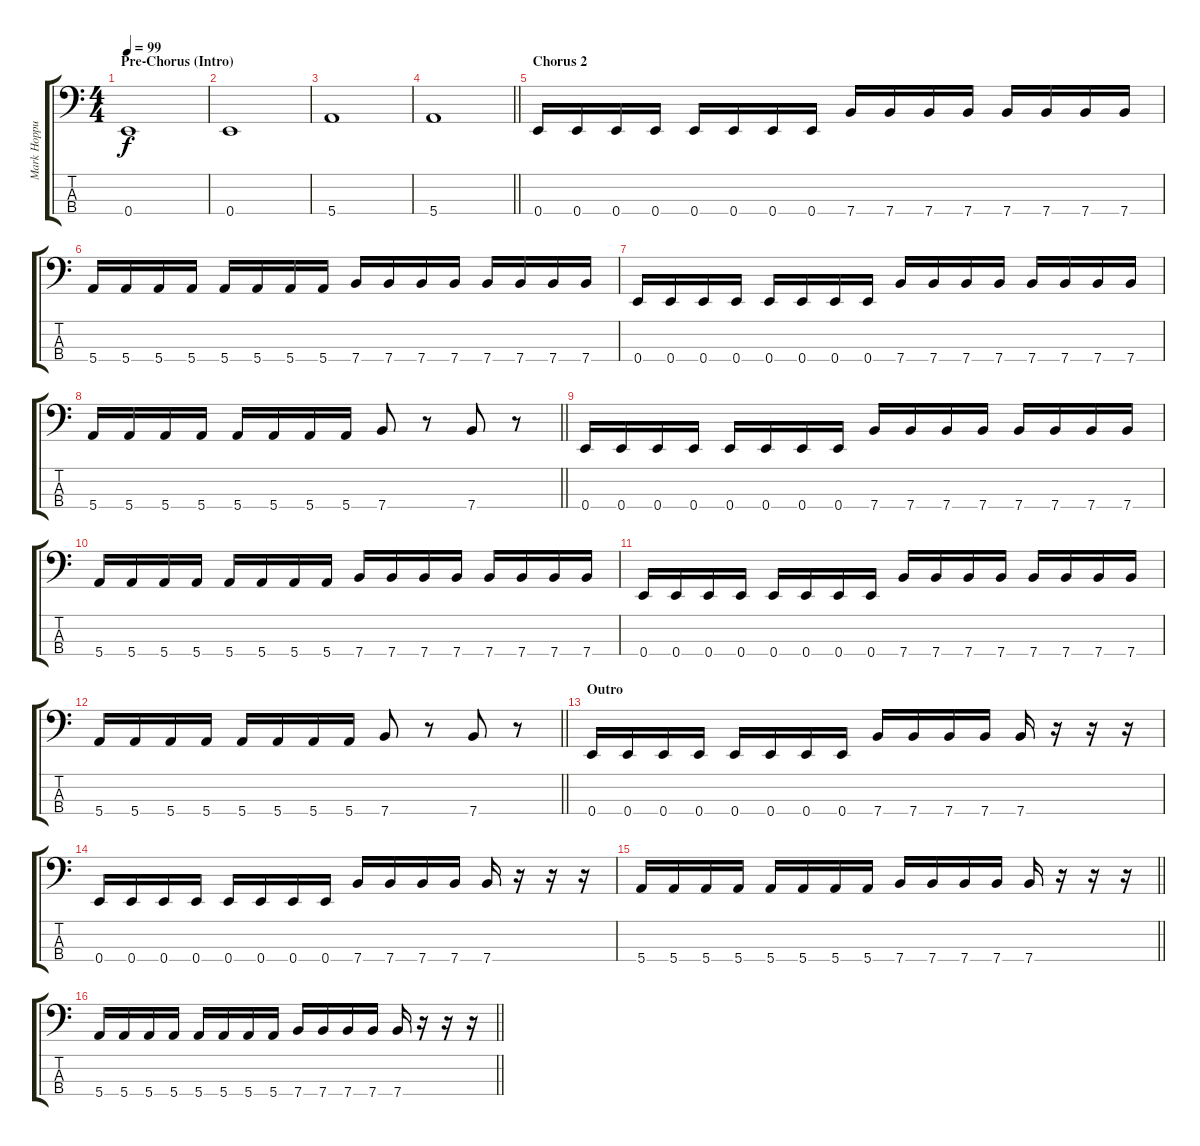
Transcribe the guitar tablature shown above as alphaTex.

\track ("Mark Hoppus" "Mark Hoppu") {instrument electricbasspick}
\staff {score tabs}
\tuning (G2 D2 A1 E1) {hide}
\ts (4 4)
\section ("" "Pre-Chorus (Intro)")
\tempo 99
\clef f4
\ks c
0.4.1{dy f} |
0.4.1 |
5.4.1 |
\barLineRight lightlight
5.4.1 |
\section ("" "Chorus 2")
0.4.16 0.4.16 0.4.16 0.4.16 0.4.16 0.4.16 0.4.16 0.4.16 7.4.16 7.4.16 7.4.16 7.4.16 7.4.16 7.4.16 7.4.16 7.4.16 |
5.4.16 5.4.16 5.4.16 5.4.16 5.4.16 5.4.16 5.4.16 5.4.16 7.4.16 7.4.16 7.4.16 7.4.16 7.4.16 7.4.16 7.4.16 7.4.16 |
0.4.16 0.4.16 0.4.16 0.4.16 0.4.16 0.4.16 0.4.16 0.4.16 7.4.16 7.4.16 7.4.16 7.4.16 7.4.16 7.4.16 7.4.16 7.4.16 |
\barLineRight lightlight
5.4.16 5.4.16 5.4.16 5.4.16 5.4.16 5.4.16 5.4.16 5.4.16 7.4.8 r.8 7.4.8 r.8 |
0.4.16 0.4.16 0.4.16 0.4.16 0.4.16 0.4.16 0.4.16 0.4.16 7.4.16 7.4.16 7.4.16 7.4.16 7.4.16 7.4.16 7.4.16 7.4.16 |
5.4.16 5.4.16 5.4.16 5.4.16 5.4.16 5.4.16 5.4.16 5.4.16 7.4.16 7.4.16 7.4.16 7.4.16 7.4.16 7.4.16 7.4.16 7.4.16 |
0.4.16 0.4.16 0.4.16 0.4.16 0.4.16 0.4.16 0.4.16 0.4.16 7.4.16 7.4.16 7.4.16 7.4.16 7.4.16 7.4.16 7.4.16 7.4.16 |
\barLineRight lightlight
5.4.16 5.4.16 5.4.16 5.4.16 5.4.16 5.4.16 5.4.16 5.4.16 7.4.8 r.8 7.4.8 r.8 |
\section ("" "Outro")
0.4.16 0.4.16 0.4.16 0.4.16 0.4.16 0.4.16 0.4.16 0.4.16 7.4.16 7.4.16 7.4.16 7.4.16 7.4.16 r.16 r.16 r.16 |
0.4.16 0.4.16 0.4.16 0.4.16 0.4.16 0.4.16 0.4.16 0.4.16 7.4.16 7.4.16 7.4.16 7.4.16 7.4.16 r.16 r.16 r.16 |
\barLineRight lightlight
5.4.16 5.4.16 5.4.16 5.4.16 5.4.16 5.4.16 5.4.16 5.4.16 7.4.16 7.4.16 7.4.16 7.4.16 7.4.16 r.16 r.16 r.16 |
\barLineRight lightlight
5.4.16 5.4.16 5.4.16 5.4.16 5.4.16 5.4.16 5.4.16 5.4.16 7.4.16 7.4.16 7.4.16 7.4.16 7.4.16 r.16 r.16 r.16
